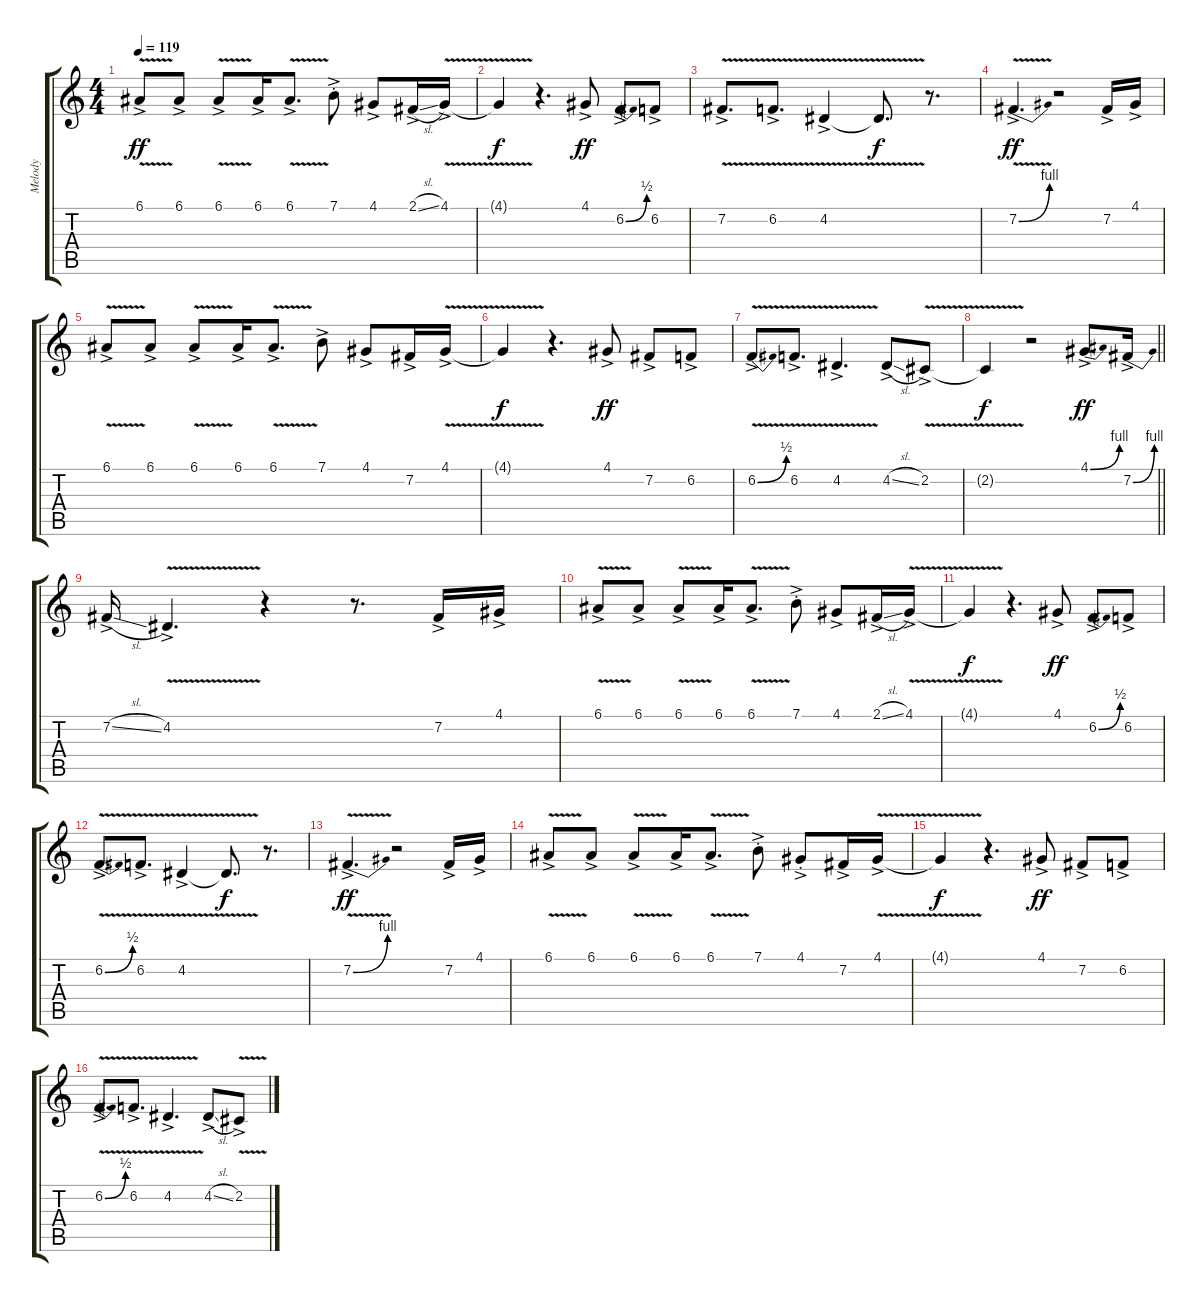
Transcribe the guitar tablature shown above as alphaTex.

\track ("Melody" "Melody") {instrument altosax}
\staff {score tabs}
\tuning (E4 B3 G3 D3 A2 E2) {hide}
\ts (4 4)
\tempo 119
\clef g2
\ks c
6.1{v ac}.8{dy ff} 6.1{ac}.8 6.1{v ac}.8 6.1{ac}.16 6.1{v ac}.8{d} 7.1{ac st}.8 4.1{ac}.8 2.1{sl ac}.16 4.1{v ac}.16 |
4.1{t}.4{dy f} r.4{d} 4.1{ac}.8{dy ff} 6.2{be (bend 0 0 60 2) ac}.8 6.2{ac}.8 |
7.2{v ac}.8{d} 6.2{v ac}.8{d} 4.2{v ac}.4 4.2{t}.8{d dy f} r.8{d} |
7.2{be (bend 0 0 60 4) v ac}.4{d dy ff} r.2 7.2{ac}.16 4.1{ac}.16 |
6.1{v ac}.8 6.1{ac}.8 6.1{v ac}.8 6.1{ac}.16 6.1{v ac}.8{d} 7.1{ac}.8 4.1{ac}.8 7.2{ac}.16 4.1{v ac}.16 |
4.1{t}.4{dy f} r.4{d} 4.1{ac}.8{dy ff} 7.2{ac}.8 6.2{ac}.8 |
6.2{be (bend 0 0 60 2) v ac}.8{d} 6.2{v ac}.8{d} 4.2{v ac}.4{d} 4.2{sl ac}.8 2.2{v ac}.8 |
\barLineRight lightlight
2.2{t}.4{dy f} r.2 4.1{be (bend 0 0 60 4) ac}.8{d dy ff} 7.2{be (bend 0 0 60 4) ac}.16 |
7.2{sl ac}.16 4.2{v ac}.4{d} r.4 r.8{d} 7.2{ac}.16 4.1{ac}.16 |
6.1{v ac}.8 6.1{ac}.8 6.1{v ac}.8 6.1{ac}.16 6.1{v ac}.8{d} 7.1{ac st}.8 4.1{ac}.8 2.1{sl ac}.16 4.1{v ac}.16 |
4.1{t}.4{dy f} r.4{d} 4.1{ac}.8{dy ff} 6.2{be (bend 0 0 60 2) ac}.8 6.2{ac}.8 |
6.2{be (bend 0 0 60 2) v ac}.8{d} 6.2{v ac}.8{d} 4.2{v ac}.4 4.2{t}.8{d dy f} r.8{d} |
7.2{be (bend 0 0 60 4) v ac}.4{d dy ff} r.2 7.2{ac}.16 4.1{ac}.16 |
6.1{v ac}.8 6.1{ac}.8 6.1{v ac}.8 6.1{ac}.16 6.1{v ac}.8{d} 7.1{ac st}.8 4.1{ac st}.8 7.2{ac}.16 4.1{v ac}.16 |
4.1{t}.4{dy f} r.4{d} 4.1{ac}.8{dy ff} 7.2{ac}.8 6.2{ac}.8 |
6.2{be (bend 0 0 60 2) v ac}.8{d} 6.2{v ac}.8{d} 4.2{v ac}.4{d} 4.2{sl ac}.8 2.2{v ac}.8
